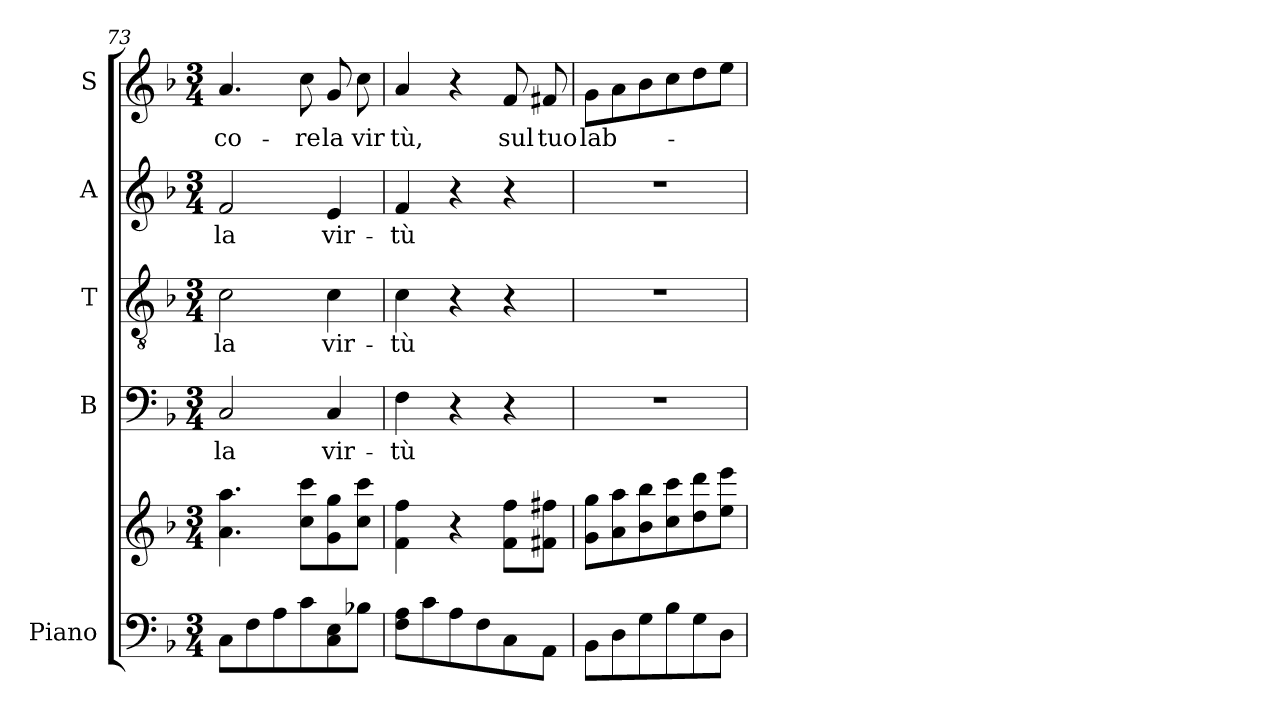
**kern	**kern	**kern	**text	**kern	**text	**kern	**text	**kern	**text
*part5	*part5	*part4	*part4	*part3	*part3	*part2	*part2	*part1	*part1
*staff6	*staff5	*staff4	*staff4	*staff3	*staff3	*staff2	*staff2	*staff1	*staff1
*I"Piano	*	*I"B	*	*I"T	*	*I"A	*	*I"S	*
*I'Pno	*	*I'B	*	*I'T	*	*I'A	*	*I'S	*
*clefF4	*clefG2	*clefF4	*	*clefGv2	*	*clefG2	*	*clefG2	*
*k[b-]	*k[b-]	*k[b-]	*	*k[b-]	*	*k[b-]	*	*k[b-]	*
*M3/4	*M3/4	*M3/4	*	*M3/4	*	*M3/4	*	*M3/4	*
=73	=73	=73	=73	=73	=73	=73	=73	=73	=73
8C\L	4.a\ 4.aa\	2C/	la	2c\	la	2f/	la	4.a/	co-
8F\	.	.	.	.	.	.	.	.	.
8A\	.	.	.	.	.	.	.	.	.
8c\	8cc\ 8ccc\L	.	.	.	.	.	.	8cc\	-re
8C\ 8E\	8g\ 8gg\	4C/	vir-	4c\	vir-	4e/	vir-	8g/	la
8B-X\J	8cc\ 8ccc\J	.	.	.	.	.	.	8cc\	vir
=74	=74	=74	=74	=74	=74	=74	=74	=74	=74
8F\ 8A\L	4f\ 4ff\	4F\	-tù	4c\	-tù	4f/	-tù	4a/	tù,
8c\	.	.	.	.	.	.	.	.	.
8A\	4r	4r	.	4r	.	4r	.	4r	.
8F\	.	.	.	.	.	.	.	.	.
8C\	8f\ 8ff\L	4r	.	4r	.	4r	.	8f/	sul
8AA\J	8f#X\ 8ff#X\J	.	.	.	.	.	.	8f#X/	tuo
=75	=75	=75	=75	=75	=75	=75	=75	=75	=75
8BB-\L	8g\ 8gg\L	2.r	.	2.r	.	2.r	.	8g\L	lab-
8D\	8a\ 8aa\	.	.	.	.	.	.	8a\	.
8G\	8b-\ 8bb-\	.	.	.	.	.	.	8b-\	.
8B-\	8cc\ 8ccc\	.	.	.	.	.	.	8cc\	.
8G\	8dd\ 8ddd\	.	.	.	.	.	.	8dd\	.
8D\J	8ee\ 8eee\J	.	.	.	.	.	.	8ee\J	.
=	=	=	=	=	=	=	=	=	=
*-	*-	*-	*-	*-	*-	*-	*-	*-	*-
